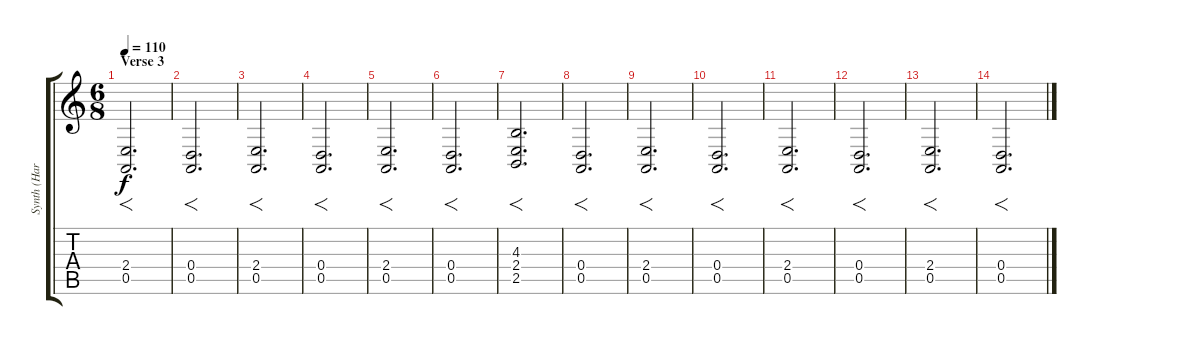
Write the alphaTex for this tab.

\track ("Synth (Harmonics)" "Synth (Har") {instrument pad8sweep}
\staff {score tabs}
\tuning (E4 B3 G3 D3 A2 E2) {hide}
\ts (6 8)
\section ("" "Verse 3")
\tempo 110
\clef g2
\ks c
(2.4 0.5).2{f d dy f} |
(0.4 0.5).2{f d} |
(2.4 0.5).2{f d} |
(0.4 0.5).2{f d} |
(2.4 0.5).2{f d} |
(0.4 0.5).2{f d} |
(4.3 2.4 2.5).2{f d} |
(0.4 0.5).2{f d} |
(2.4 0.5).2{f d} |
(0.4 0.5).2{f d} |
(2.4 0.5).2{f d} |
(0.4 0.5).2{f d} |
(2.4 0.5).2{f d} |
(0.4 0.5).2{f d}
